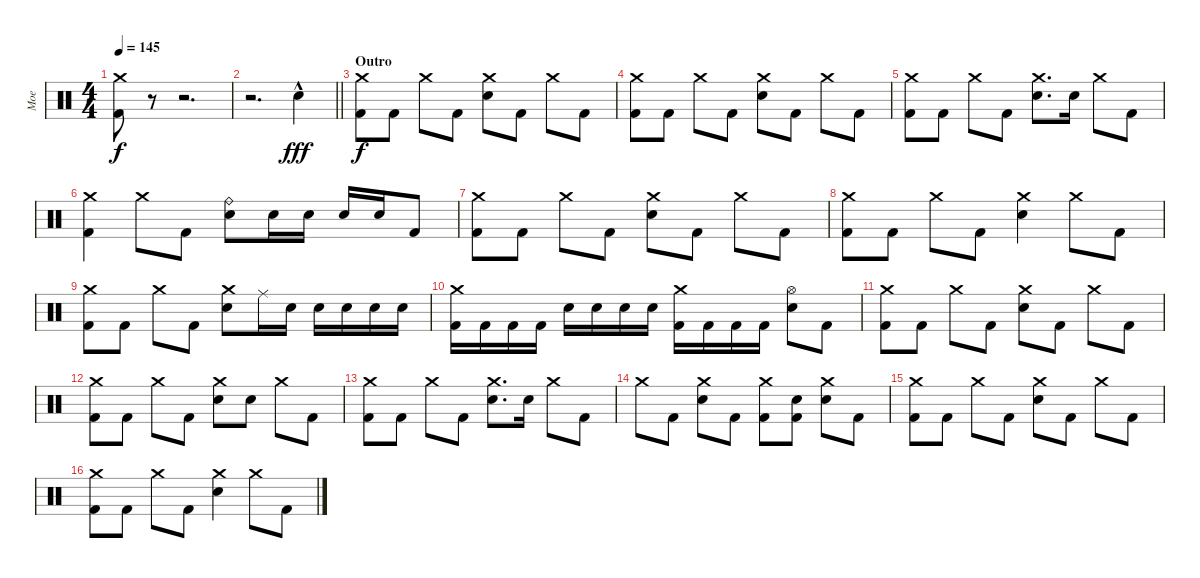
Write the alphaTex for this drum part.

\track ("Moe" "Moe") {instrument percussion}
\staff {score}
\articulation defaults
\ts (4 4)
\tempo 145
\clef neutral
\ks c
("Crash medium (hit)" "Kick (hit) 2").8{dy f} r.8 r.2{d} |
\barLineRight lightlight
r.2{d} "Snare (hit) 2"{hac}.4{dy fff volume 16} |
\section ("" "Outro")
("Crash medium (hit)" "Kick (hit) 2").8{dy f volume 13} "Kick (hit) 2".8 "Crash medium (hit)".8 "Kick (hit) 2".8 ("Crash medium (hit)" "Electric Snare (hit)").8 "Kick (hit) 2".8 "Crash medium (hit)".8 "Kick (hit) 2".8 |
("Crash medium (hit)" "Kick (hit) 2").8 "Kick (hit) 2".8 "Crash medium (hit)".8 "Kick (hit) 2".8 ("Crash medium (hit)" "Electric Snare (hit)").8 "Kick (hit) 2".8 "Crash medium (hit)".8 "Kick (hit) 2".8 |
("Crash medium (hit)" "Kick (hit) 2").8 "Kick (hit) 2".8 "Crash medium (hit)".8 "Kick (hit) 2".8 ("Crash medium (hit)" "Electric Snare (hit)").8{d} "Electric Snare (hit)".16 "Crash medium (hit)".8 "Kick (hit) 2".8 |
("Crash medium (hit)" "Kick (hit) 2").4 "Crash medium (hit)".8 "Kick (hit) 2".8 ("Ride (bell)" "Electric Snare (hit)").8 "Electric Snare (hit)".16 "Electric Snare (hit)".16 "Electric Snare (hit)".16 "Electric Snare (hit)".16 "Kick (hit) 2".8 |
("Crash medium (hit)" "Kick (hit) 2").8 "Kick (hit) 2".8 "Crash medium (hit)".8 "Kick (hit) 2".8 ("Crash medium (hit)" "Electric Snare (hit)").8 "Kick (hit) 2".8 "Crash medium (hit)".8 "Kick (hit) 2".8 |
("Crash medium (hit)" "Kick (hit) 2").8 "Kick (hit) 2".8 "Crash medium (hit)".8 "Kick (hit) 2".8 ("Crash medium (hit)" "Electric Snare (hit)").4 "Crash medium (hit)".8 "Kick (hit) 2".8 |
("Crash medium (hit)" "Kick (hit) 2").8 "Kick (hit) 2".8 "Crash medium (hit)".8 "Kick (hit) 2".8 ("Crash medium (hit)" "Electric Snare (hit)").8 "Ride (middle)".16 "Electric Snare (hit)".16 "Electric Snare (hit)".16 "Electric Snare (hit)".16 "Electric Snare (hit)".16 "Electric Snare (hit)".16 |
("Crash medium (hit)" "Kick (hit) 2").16 "Kick (hit) 2".16 "Kick (hit) 2".16 "Kick (hit) 2".16 "Electric Snare (hit)".16 "Electric Snare (hit)".16 "Electric Snare (hit)".16 "Electric Snare (hit)".16 ("Crash medium (hit)" "Kick (hit) 2").16 "Kick (hit) 2".16 "Kick (hit) 2".16 "Kick (hit) 2".16 ("Hi-Hat (open)" "Electric Snare (hit)").8 "Kick (hit) 2".8 |
("Crash medium (hit)" "Kick (hit) 2").8 "Kick (hit) 2".8 "Crash medium (hit)".8 "Kick (hit) 2".8 ("Crash medium (hit)" "Electric Snare (hit)").8 "Kick (hit) 2".8 "Crash medium (hit)".8 "Kick (hit) 2".8 |
("Crash medium (hit)" "Kick (hit) 2").8 "Kick (hit) 2".8 "Crash medium (hit)".8 "Kick (hit) 2".8 ("Crash medium (hit)" "Electric Snare (hit)").8 "Electric Snare (hit)".8 "Crash medium (hit)".8 "Kick (hit) 2".8 |
("Crash medium (hit)" "Kick (hit) 2").8 "Kick (hit) 2".8 "Crash medium (hit)".8 "Kick (hit) 2".8 ("Crash medium (hit)" "Electric Snare (hit)").8{d} "Electric Snare (hit)".16 "Crash medium (hit)".8 "Kick (hit) 2".8 |
"Crash medium (hit)".8 "Kick (hit) 2".8 ("Crash medium (hit)" "Electric Snare (hit)").8 "Kick (hit) 2".8 ("Crash medium (hit)" "Kick (hit) 2").8 ("Electric Snare (hit)" "Kick (hit) 2").8 ("Crash medium (hit)" "Electric Snare (hit)").8 "Kick (hit) 2".8 |
("Crash medium (hit)" "Kick (hit) 2").8 "Kick (hit) 2".8 "Crash medium (hit)".8 "Kick (hit) 2".8 ("Crash medium (hit)" "Electric Snare (hit)").8 "Kick (hit) 2".8 "Crash medium (hit)".8 "Kick (hit) 2".8 |
("Crash medium (hit)" "Kick (hit) 2").8 "Kick (hit) 2".8 "Crash medium (hit)".8 "Kick (hit) 2".8 ("Crash medium (hit)" "Electric Snare (hit)").4 "Crash medium (hit)".8 "Kick (hit) 2".8
